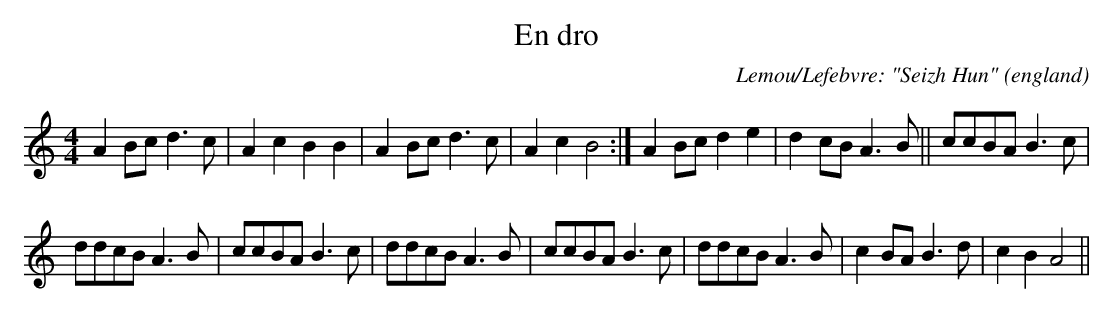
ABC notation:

X:1
T:En dro
O:england
C:Lemou/Lefebvre: "Seizh Hun"
M:4/4
L:1/4
K:C
AB/c/d>c|AcBB|A B/c/d>c|\
AcB2:|AB/c/de|dc/B/ A>B||\
L:1/8
ccBA B3c|
ddcB A3B|ccBA B3c|\
ddcB A3 B|\
ccBA B3c|ddcB A3B|\
c2 BA B3d|c2B2A4||
